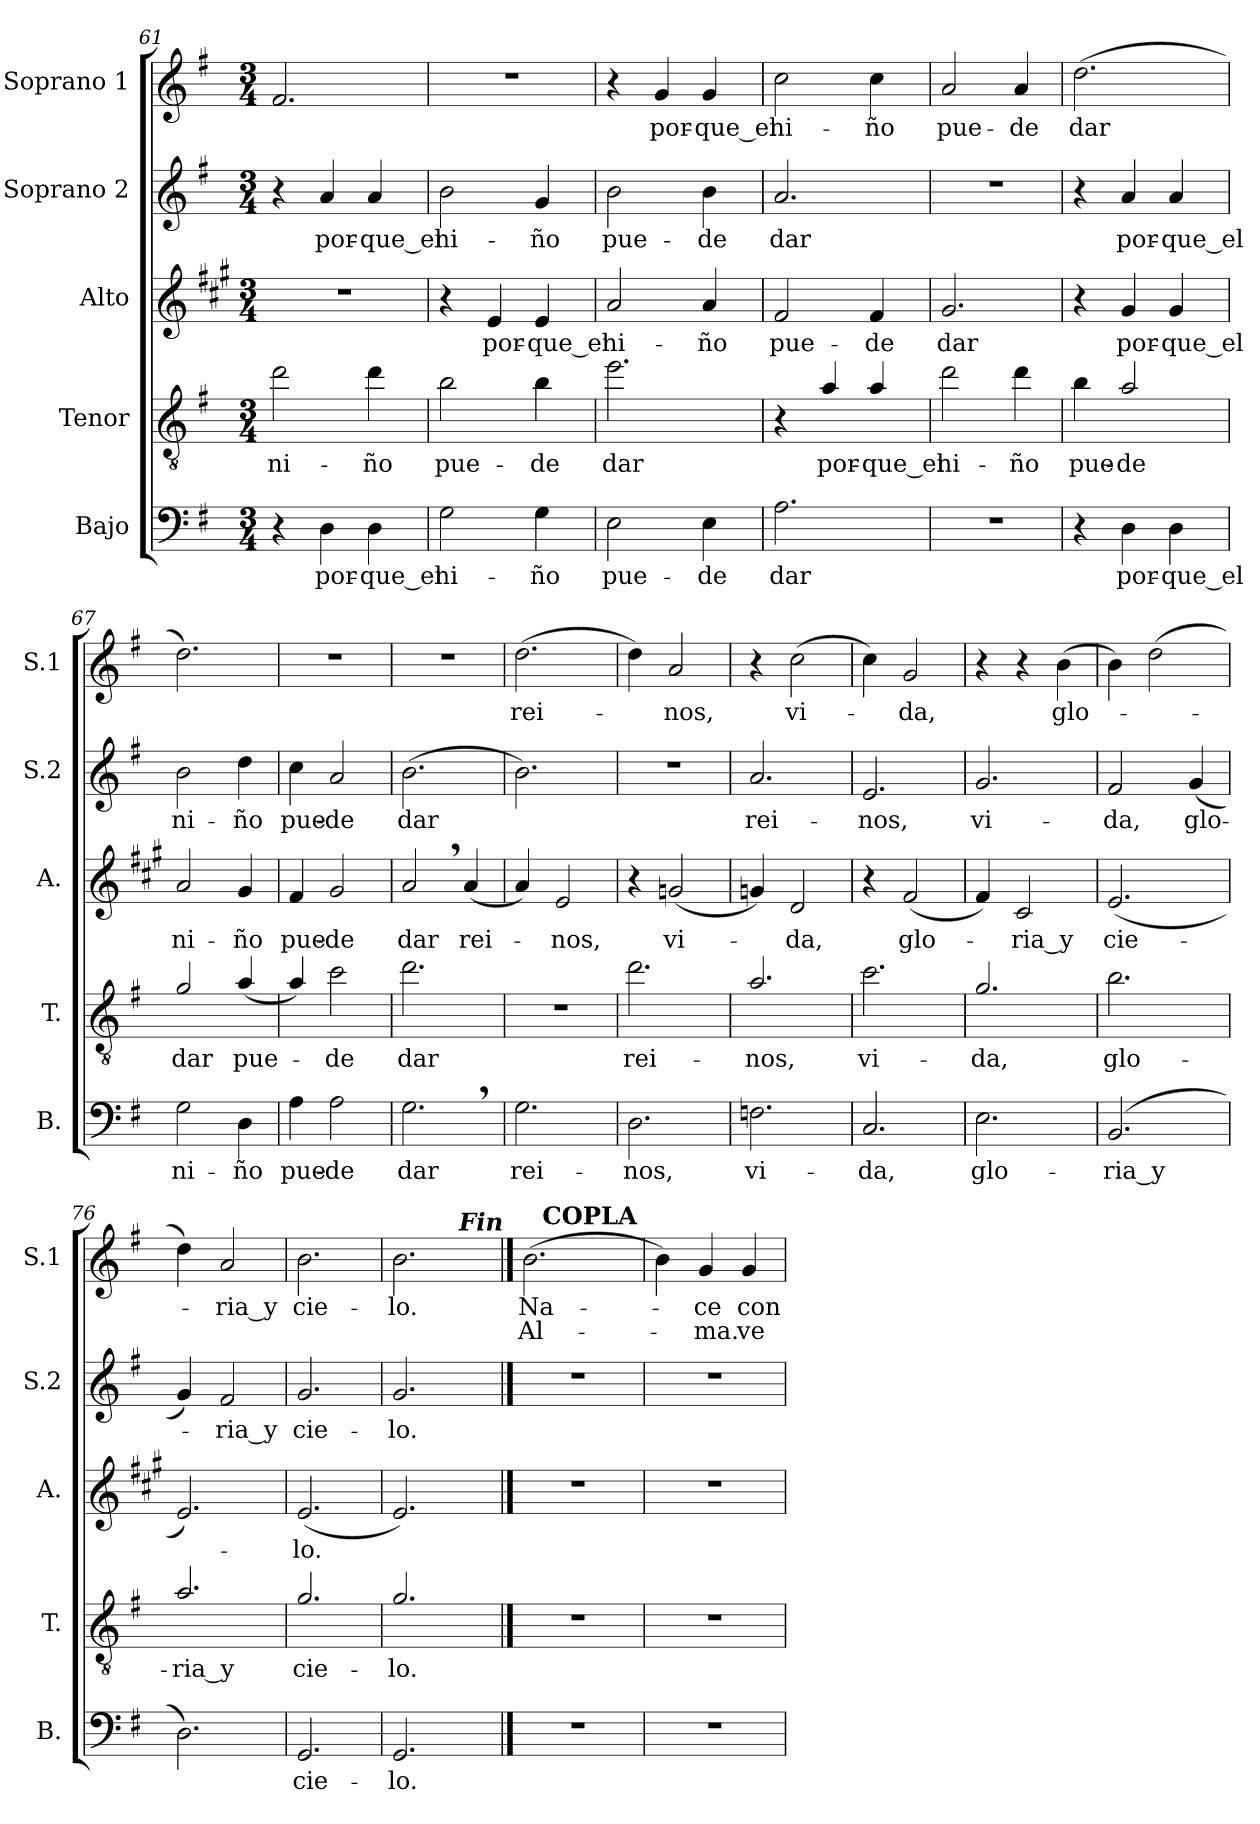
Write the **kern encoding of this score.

**kern	**text	**kern	**text	**kern	**text	**kern	**text	**kern	**text	**text
*part5	*part5	*part4	*part4	*part3	*part3	*part2	*part2	*part1	*part1	*part1
*staff5	*staff5	*staff4	*staff4	*staff3	*staff3	*staff2	*staff2	*staff1	*staff1	*staff1
*I"Bajo	*	*I"Tenor	*	*I"Alto	*	*I"Soprano 2	*	*I"Soprano 1	*	*
*I'B.	*	*I'T.	*	*I'A.	*	*I'S.2	*	*I'S.1	*	*
!!LO:LB:g=z
*clefF4	*	*clefGv2	*	*clefG2	*	*clefG2	*	*clefG2	*	*
*	*	*ITrd8c14	*	*ITrd1c2	*	*	*	*	*	*
*k[f#]	*	*k[f#]	*	*k[f#]	*	*k[f#]	*	*k[f#]	*	*
*G:	*	*G:	*	*G:	*	*G:	*	*G:	*	*
*M3/4	*	*M3/4	*	*M3/4	*	*M3/4	*	*M3/4	*	*
=61	=61	=61	=61	=61	=61	=61	=61	=61	=61	=61
4r	.	2d\	ni-	2.r	.	4r	.	2.f#/	.	.
4D\	por-	.	.	.	.	4a/	por-	.	.	.
4D\	-que_el	4d\	-ño	.	.	4a/	-que_el	.	.	.
=62	=62	=62	=62	=62	=62	=62	=62	=62	=62	=62
2G\	ni-	2B\	pue-	4r	.	2b\	ni-	2.r	.	.
.	.	.	.	4d/	por-	.	.	.	.	.
4G\	-ño	4B\	-de	4d/	-que_el	4g/	-ño	.	.	.
=63	=63	=63	=63	=63	=63	=63	=63	=63	=63	=63
2E\	pue-	2.e\	dar	2g/	ni-	2b\	pue-	4r	.	.
.	.	.	.	.	.	.	.	4g/	por-	.
4E\	-de	.	.	4g/	-ño	4b\	-de	4g/	-que_el	.
=64	=64	=64	=64	=64	=64	=64	=64	=64	=64	=64
2.A\	dar	4r	.	2e/	pue-	2.a/	dar	2cc\	ni-	.
.	.	4A/	por-	.	.	.	.	.	.	.
.	.	4A/	-que_el	4e/	-de	.	.	4cc\	-ño	.
=65	=65	=65	=65	=65	=65	=65	=65	=65	=65	=65
2.r	.	2d\	ni-	2.f#/	dar	2.r	.	2a/	pue-	.
.	.	4d\	-ño	.	.	.	.	4a/	-de	.
=66	=66	=66	=66	=66	=66	=66	=66	=66	=66	=66
4r	.	4B\	pue-	4r	.	4r	.	(2.dd\	dar	.
4D\	por-	2A/	-de	4f#/	por-	4a/	por-	.	.	.
4D\	-que_el	.	.	4f#/	-que_el	4a/	-que_el	.	.	.
=67	=67	=67	=67	=67	=67	=67	=67	=67	=67	=67
2G\	ni-	2G/	dar	2g/	ni-	2b\	ni-	2.dd\)	.	.
4D\	-ño	(4A/	pue-	4f#/	-ño	4dd\	-ño	.	.	.
=68	=68	=68	=68	=68	=68	=68	=68	=68	=68	=68
4A\	pue-	4A/)	.	4e/	pue-	4cc\	pue-	2.r	.	.
2A\	-de	2c\	-de	2f#/	-de	2a/	-de	.	.	.
=69	=69	=69	=69	=69	=69	=69	=69	=69	=69	=69
2.G,>\	dar	2.d\	dar	2g,>/	dar	(2.b\	dar	2.r	.	.
.	.	.	.	(4g/	rei-	.	.	.	.	.
!!LO:PB:g=z
=70	=70	=70	=70	=70	=70	=70	=70	=70	=70	=70
2.G\	rei-	2.r	.	4g/)	.	2.b\)	.	(2.dd\	rei-	.
.	.	.	.	2d/	-nos,	.	.	.	.	.
=71	=71	=71	=71	=71	=71	=71	=71	=71	=71	=71
2.D\	-nos,	2.d\	rei-	4r	.	2.r	.	4dd\)	.	.
.	.	.	.	(2fn/	vi-	.	.	2a/	-nos,	.
=72	=72	=72	=72	=72	=72	=72	=72	=72	=72	=72
2.Fn\	vi-	2.A/	-nos,	4fn/)	.	2.a/	rei-	4r	.	.
.	.	.	.	2c/	-da,	.	.	(2cc\	vi-	.
=73	=73	=73	=73	=73	=73	=73	=73	=73	=73	=73
2.C/	-da,	2.c\	vi-	4r	.	2.e/	-nos,	4cc\)	.	.
.	.	.	.	(2e/	glo-	.	.	2g/	-da,	.
=74	=74	=74	=74	=74	=74	=74	=74	=74	=74	=74
2.E\	glo-	2.G/	-da,	4e/)	.	2.g/	vi-	4r	.	.
.	.	.	.	2B/	-ria_y	.	.	4r	.	.
.	.	.	.	.	.	.	.	(4b\	glo-	.
=75	=75	=75	=75	=75	=75	=75	=75	=75	=75	=75
(2.BB/	-ria_y	2.B\	glo-	(2.d/	cie-	2f#/	-da,	4b\)	.	.
.	.	.	.	.	.	.	.	(2dd\	.	.
.	.	.	.	.	.	(4g/	glo-	.	.	.
=76	=76	=76	=76	=76	=76	=76	=76	=76	=76	=76
2.D\)	.	2.A/	-ria_y	2.d/)	.	4g/)	.	4dd\)	.	.
.	.	.	.	.	.	2f#/	-ria_y	2a/	-ria_y	.
=77	=77	=77	=77	=77	=77	=77	=77	=77	=77	=77
2.GG/	cie-	2.G/	cie-	(2.d/	-lo.	2.g/	cie-	2.b\	cie-	.
=78	=78	=78	=78	=78	=78	=78	=78	=78	=78	=78
*	*	*	*	*	*	*	*	*^	*	*
2.GG/	-lo.	2.G/	-lo.	2.d/)	.	2.g/	-lo.	2.b\	2ryy	-lo.	.
!	!	!	!	!	!	!	!	!	!LO:TX:a:Bi:t=Fin	!	!
.	.	.	.	.	.	.	.	.	4ryy	.	.
!!LO:LB:g=z	!!
==79	==79	==79	==79	==79	==79	==79	==79	==79	==79	==79	==79
2.r	.	2.r	.	2.r	.	2.r	.	(2.b\	16ryy	Na-	Al-
!	!	!	!	!	!	!	!	!	!LO:TX:a:B:t=COPLA	!	!
.	.	.	.	.	.	.	.	.	2ryy	.	.
.	.	.	.	.	.	.	.	.	8.ryy	.	.
*	*	*	*	*	*	*	*	*v	*v	*	*
=80	=80	=80	=80	=80	=80	=80	=80	=80	=80	=80
2.r	.	2.r	.	2.r	.	2.r	.	4b\)	.	.
.	.	.	.	.	.	.	.	4g/	-ce	-ma.
.	.	.	.	.	.	.	.	4g/	con	ve-
=	=	=	=	=	=	=	=	=	=	=
*-	*-	*-	*-	*-	*-	*-	*-	*-	*-	*-
